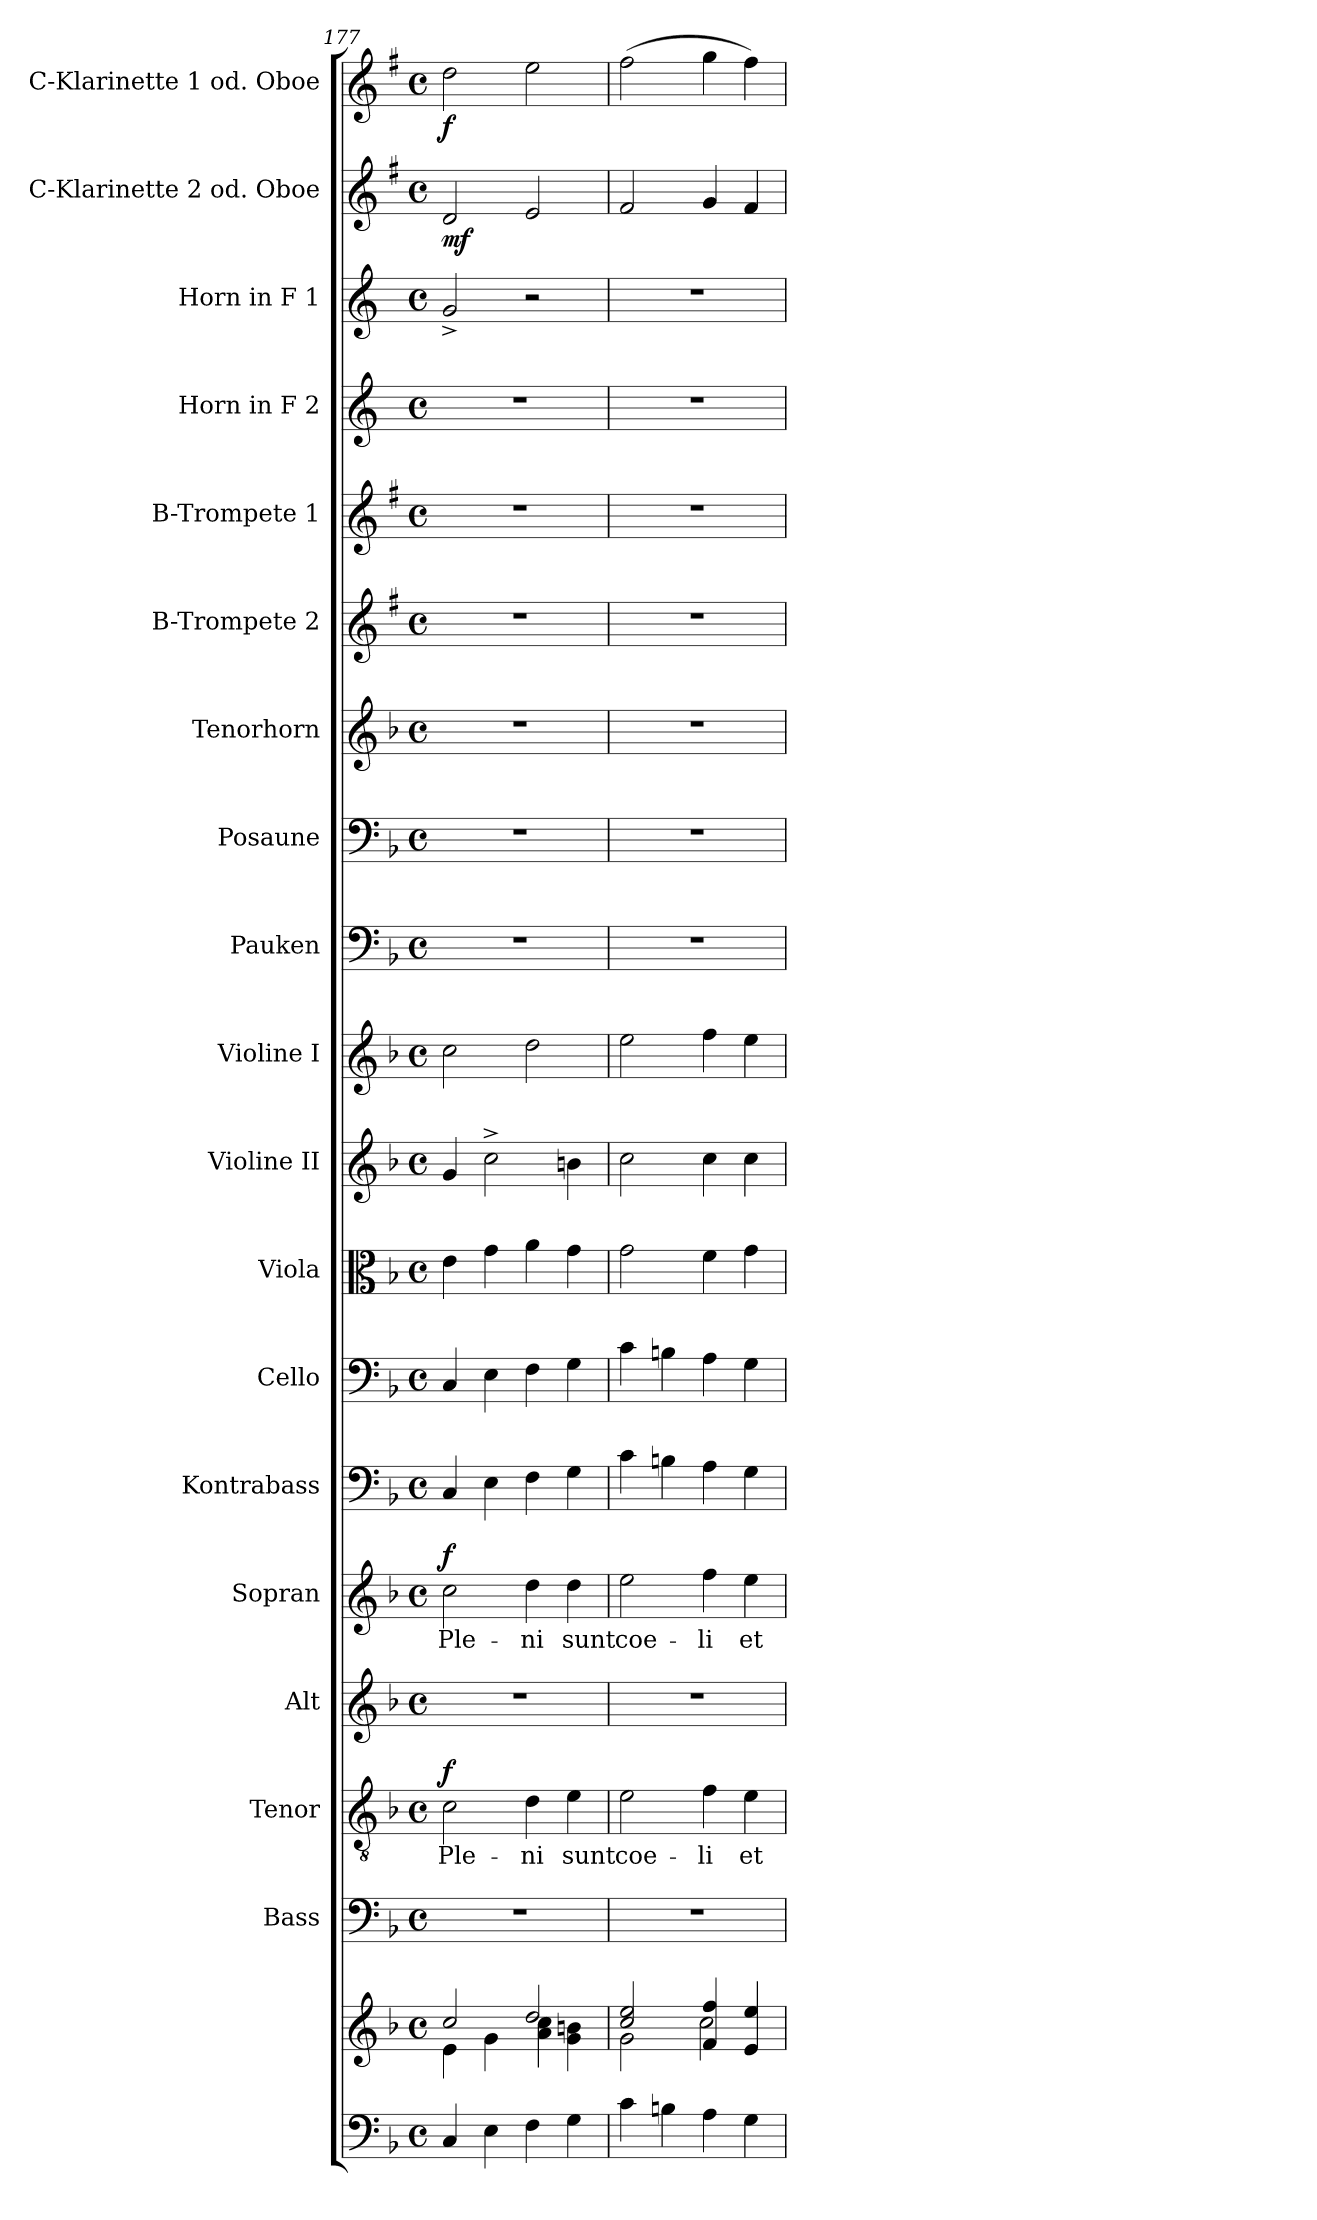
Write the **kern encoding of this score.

**kern	**kern	**kern	**kern	**text	**dynam	**kern	**kern	**text	**dynam	**kern	**kern	**kern	**kern	**kern	**kern	**kern	**kern	**kern	**kern	**kern	**kern	**kern	**dynam	**kern	**dynam
*part19	*part19	*part18	*part17	*part17	*part17	*part16	*part15	*part15	*part15	*part14	*part13	*part12	*part11	*part10	*part9	*part8	*part7	*part6	*part5	*part4	*part3	*part2	*part2	*part1	*part1
*staff20	*staff19	*staff18	*staff17	*staff17	*staff17	*staff16	*staff15	*staff15	*staff15	*staff14	*staff13	*staff12	*staff11	*staff10	*staff9	*staff8	*staff7	*staff6	*staff5	*staff4	*staff3	*staff2	*staff2	*staff1	*staff1
*	*	*I"Bass	*I"Tenor	*	*	*I"Alt	*I"Sopran	*	*	*I"Kontrabass	*I"Cello	*I"Viola	*I"Violine II	*I"Violine I	*I"Pauken	*I"Posaune	*I"Tenorhorn	*I"B-Trompete 2	*I"B-Trompete 1	*I"Horn in F 2	*I"Horn in F 1	*I"C-Klarinette 2 od. Oboe	*	*I"C-Klarinette 1 od. Oboe	*
*	*	*I'B.	*I'T.	*	*	*I'A.	*I'S.	*	*	*I'Kb.	*	*I'Vla.	*I'Vl. II	*I'Vl. I	*I'Pk.	*I'Pos.	*I'T. Hrn.	*I'B Trp. 2	*I'B Trp. 1	*	*	*I'C Kl. 2	*	*I'C Kl. 1	*
*clefF4	*clefG2	*clefF4	*clefGv2	*	*	*clefG2	*clefG2	*	*	*clefF4	*clefF4	*clefC3	*clefG2	*clefG2	*clefF4	*clefF4	*clefG2	*clefG2	*clefG2	*clefG2	*clefG2	*clefG2	*	*clefG2	*
*	*	*	*	*	*	*	*	*	*	*ITrd7c12	*	*	*	*	*	*	*ITrd8c14	*ITrd1c2	*ITrd1c2	*ITrd4c7	*ITrd4c7	*ITrd1c2	*	*ITrd1c2	*
*k[b-]	*k[b-]	*k[b-]	*k[b-]	*	*	*k[b-]	*k[b-]	*	*	*k[b-]	*k[b-]	*k[b-]	*k[b-]	*k[b-]	*k[b-]	*k[b-]	*k[b-]	*k[b-]	*k[b-]	*k[b-]	*k[b-]	*k[b-]	*	*k[b-]	*
*F:	*F:	*F:	*F:	*	*	*F:	*F:	*	*	*F:	*F:	*F:	*F:	*F:	*F:	*F:	*F:	*F:	*F:	*F:	*F:	*F:	*	*F:	*
*M4/4	*M4/4	*M4/4	*M4/4	*	*	*M4/4	*M4/4	*	*	*M4/4	*M4/4	*M4/4	*M4/4	*M4/4	*M4/4	*M4/4	*M4/4	*M4/4	*M4/4	*M4/4	*M4/4	*M4/4	*	*M4/4	*
*met(c)	*met(c)	*met(c)	*met(c)	*	*	*met(c)	*met(c)	*	*	*met(c)	*met(c)	*met(c)	*met(c)	*met(c)	*met(c)	*met(c)	*met(c)	*met(c)	*met(c)	*met(c)	*met(c)	*met(c)	*	*met(c)	*
=177	=177	=177	=177	=177	=177	=177	=177	=177	=177	=177	=177	=177	=177	=177	=177	=177	=177	=177	=177	=177	=177	=177	=177	=177	=177
*	*^	*	*	*	*	*	*	*	*	*	*	*	*	*	*	*	*	*	*	*	*	*	*	*	*
!	!	!	!	!	!LO:LY:b	!LO:DY:a	!	!	!LO:LY:b	!LO:DY:a	!	!	!	!	!	!	!	!	!	!	!	!	!	!LO:DY:b	!	!LO:DY:b
4C/	2cc/	4e\	1r	2c\	Ple-	f	1r	2cc\	Ple-	f	4CC/	4C/	4e\	4g/	2cc\	1r	1r	1r	1r	1r	1r	2c^</	2c/	mf	2cc\	f
4E\	.	4g\	.	.	.	.	.	.	.	.	4EE\	4E\	4g\	2cc^>\	.	.	.	.	.	.	.	.	.	.	.	.
!	!	!	!	!	!LO:LY:b	!	!	!	!LO:LY:b	!	!	!	!	!	!	!	!	!	!	!	!	!	!	!	!	!
4F\	2dd/	4a\ 4cc\	.	4d\	-ni	.	.	4dd\	-ni	.	4FF\	4F\	4a\	.	2dd\	.	.	.	.	.	.	2r	2d/	.	2dd\	.
!	!	!	!	!	!LO:LY:b	!	!	!	!LO:LY:b	!	!	!	!	!	!	!	!	!	!	!	!	!	!	!	!	!
4G\	.	4g\ 4bn\	.	4e\	sunt	.	.	4dd\	sunt	.	4GG\	4G\	4g\	4bn\	.	.	.	.	.	.	.	.	.	.	.	.
=178	=178	=178	=178	=178	=178	=178	=178	=178	=178	=178	=178	=178	=178	=178	=178	=178	=178	=178	=178	=178	=178	=178	=178	=178	=178	=178
!	!	!	!	!	!LO:LY:b	!	!	!	!LO:LY:b	!	!	!	!	!	!	!	!	!	!	!	!	!	!	!	!	!
4c\	2cc/ 2ee/	2g\	1r	2e\	coe-	.	1r	2ee\	coe-	.	4C\	4c\	2g\	2cc\	2ee\	1r	1r	1r	1r	1r	1r	1r	2e/	.	(>2ee\	.
4Bn\	.	.	.	.	.	.	.	.	.	.	4BBn\	4Bn\	.	.	.	.	.	.	.	.	.	.	.	.	.	.
!	!	!	!	!	!LO:LY:b	!	!	!	!LO:LY:b	!	!	!	!	!	!	!	!	!	!	!	!	!	!	!	!	!
4A\	4f/ 4ff/	2cc\	.	4f\	-li	.	.	4ff\	-li	.	4AA\	4A\	4f\	4cc\	4ff\	.	.	.	.	.	.	.	4f/	.	4ff\	.
!	!	!	!	!	!LO:LY:b	!	!	!	!LO:LY:b	!	!	!	!	!	!	!	!	!	!	!	!	!	!	!	!	!
4G\	4e/ 4ee/	.	.	4e\	et	.	.	4ee\	et	.	4GG\	4G\	4g\	4cc\	4ee\	.	.	.	.	.	.	.	4e/	.	4ee\)	.
*	*v	*v	*	*	*	*	*	*	*	*	*	*	*	*	*	*	*	*	*	*	*	*	*	*	*	*
=	=	=	=	=	=	=	=	=	=	=	=	=	=	=	=	=	=	=	=	=	=	=	=	=	=
*-	*-	*-	*-	*-	*-	*-	*-	*-	*-	*-	*-	*-	*-	*-	*-	*-	*-	*-	*-	*-	*-	*-	*-	*-	*-
